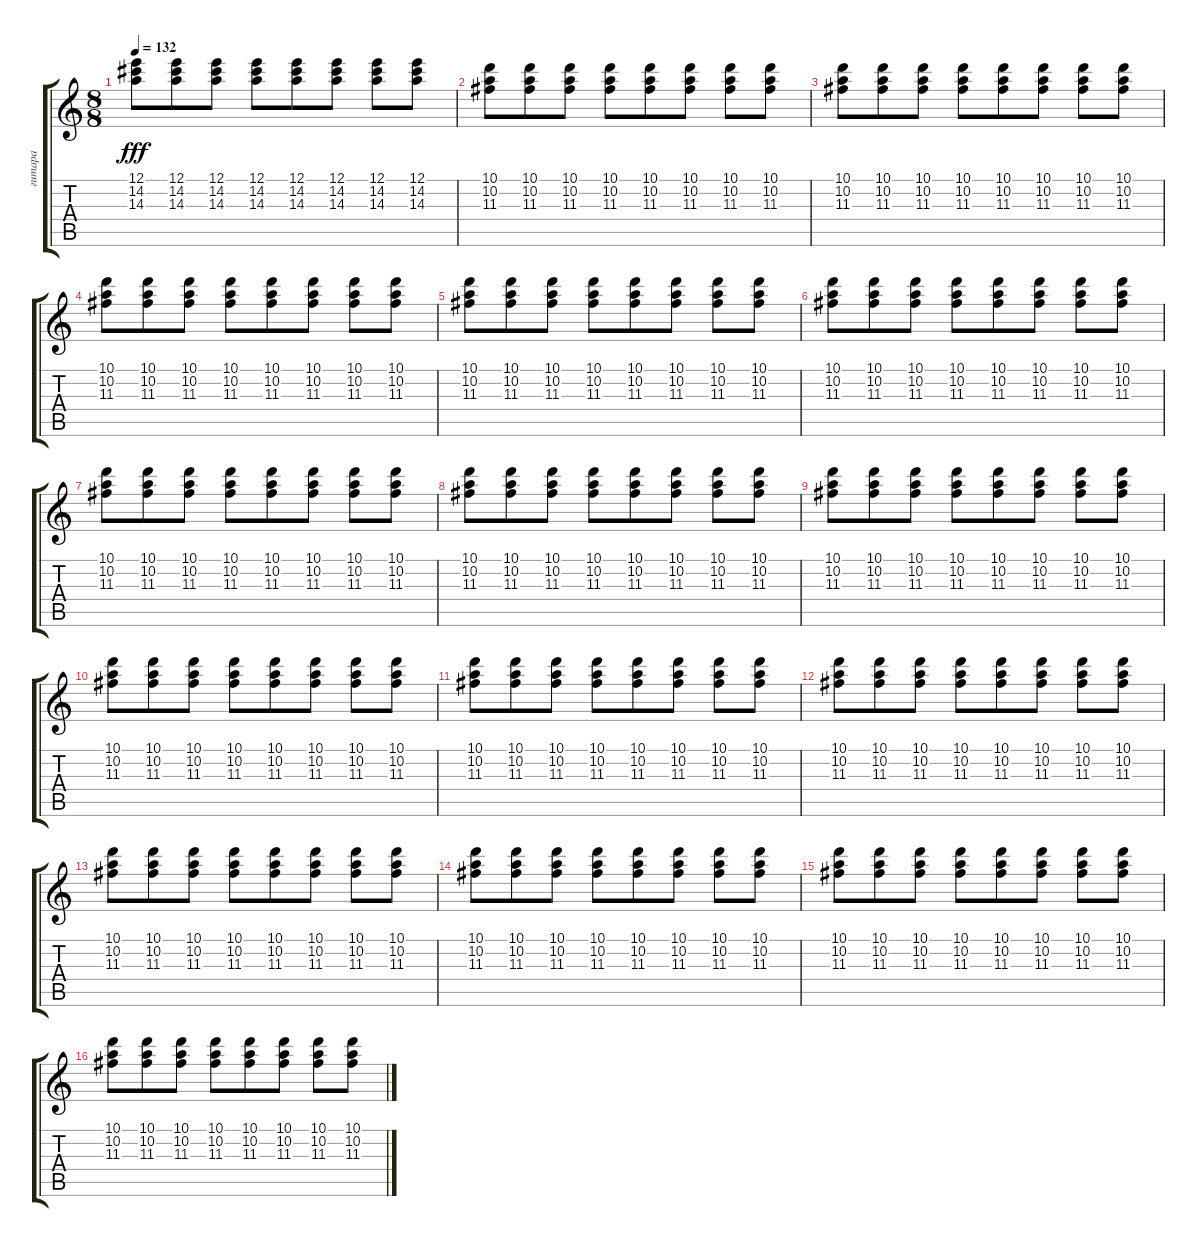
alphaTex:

\track ("гитара" "гитара") {instrument acousticguitarsteel}
\staff {score tabs}
\tuning (E4 B3 G3 D3 A2 E2) {hide}
\ts (8 8)
\tempo 132
\clef g2
\ks c
(12.1 14.2 14.3).8{dy fff} (12.1 14.2 14.3).8 (12.1 14.2 14.3).8 (12.1 14.2 14.3).8 (12.1 14.2 14.3).8 (12.1 14.2 14.3).8 (12.1 14.2 14.3).8 (12.1 14.2 14.3).8 |
(10.1 10.2 11.3).8 (10.1 10.2 11.3).8 (10.1 10.2 11.3).8 (10.1 10.2 11.3).8 (10.1 10.2 11.3).8 (10.1 10.2 11.3).8 (10.1 10.2 11.3).8 (10.1 10.2 11.3).8 |
(10.1 10.2 11.3).8 (10.1 10.2 11.3).8 (10.1 10.2 11.3).8 (10.1 10.2 11.3).8 (10.1 10.2 11.3).8 (10.1 10.2 11.3).8 (10.1 10.2 11.3).8 (10.1 10.2 11.3).8 |
(10.1 10.2 11.3).8 (10.1 10.2 11.3).8 (10.1 10.2 11.3).8 (10.1 10.2 11.3).8 (10.1 10.2 11.3).8 (10.1 10.2 11.3).8 (10.1 10.2 11.3).8 (10.1 10.2 11.3).8 |
(10.1 10.2 11.3).8 (10.1 10.2 11.3).8 (10.1 10.2 11.3).8 (10.1 10.2 11.3).8 (10.1 10.2 11.3).8 (10.1 10.2 11.3).8 (10.1 10.2 11.3).8 (10.1 10.2 11.3).8 |
(10.1 10.2 11.3).8 (10.1 10.2 11.3).8 (10.1 10.2 11.3).8 (10.1 10.2 11.3).8 (10.1 10.2 11.3).8 (10.1 10.2 11.3).8 (10.1 10.2 11.3).8 (10.1 10.2 11.3).8 |
(10.1 10.2 11.3).8 (10.1 10.2 11.3).8 (10.1 10.2 11.3).8 (10.1 10.2 11.3).8 (10.1 10.2 11.3).8 (10.1 10.2 11.3).8 (10.1 10.2 11.3).8 (10.1 10.2 11.3).8 |
(10.1 10.2 11.3).8 (10.1 10.2 11.3).8 (10.1 10.2 11.3).8 (10.1 10.2 11.3).8 (10.1 10.2 11.3).8 (10.1 10.2 11.3).8 (10.1 10.2 11.3).8 (10.1 10.2 11.3).8 |
(10.1 10.2 11.3).8 (10.1 10.2 11.3).8 (10.1 10.2 11.3).8 (10.1 10.2 11.3).8 (10.1 10.2 11.3).8 (10.1 10.2 11.3).8 (10.1 10.2 11.3).8 (10.1 10.2 11.3).8 |
(10.1 10.2 11.3).8 (10.1 10.2 11.3).8 (10.1 10.2 11.3).8 (10.1 10.2 11.3).8 (10.1 10.2 11.3).8 (10.1 10.2 11.3).8 (10.1 10.2 11.3).8 (10.1 10.2 11.3).8 |
(10.1 10.2 11.3).8 (10.1 10.2 11.3).8 (10.1 10.2 11.3).8 (10.1 10.2 11.3).8 (10.1 10.2 11.3).8 (10.1 10.2 11.3).8 (10.1 10.2 11.3).8 (10.1 10.2 11.3).8 |
(10.1 10.2 11.3).8 (10.1 10.2 11.3).8 (10.1 10.2 11.3).8 (10.1 10.2 11.3).8 (10.1 10.2 11.3).8 (10.1 10.2 11.3).8 (10.1 10.2 11.3).8 (10.1 10.2 11.3).8 |
(10.1 10.2 11.3).8 (10.1 10.2 11.3).8 (10.1 10.2 11.3).8 (10.1 10.2 11.3).8 (10.1 10.2 11.3).8 (10.1 10.2 11.3).8 (10.1 10.2 11.3).8 (10.1 10.2 11.3).8 |
(10.1 10.2 11.3).8 (10.1 10.2 11.3).8 (10.1 10.2 11.3).8 (10.1 10.2 11.3).8 (10.1 10.2 11.3).8 (10.1 10.2 11.3).8 (10.1 10.2 11.3).8 (10.1 10.2 11.3).8 |
(10.1 10.2 11.3).8 (10.1 10.2 11.3).8 (10.1 10.2 11.3).8 (10.1 10.2 11.3).8 (10.1 10.2 11.3).8 (10.1 10.2 11.3).8 (10.1 10.2 11.3).8 (10.1 10.2 11.3).8 |
(10.1 10.2 11.3).8 (10.1 10.2 11.3).8 (10.1 10.2 11.3).8 (10.1 10.2 11.3).8 (10.1 10.2 11.3).8 (10.1 10.2 11.3).8 (10.1 10.2 11.3).8 (10.1 10.2 11.3).8
